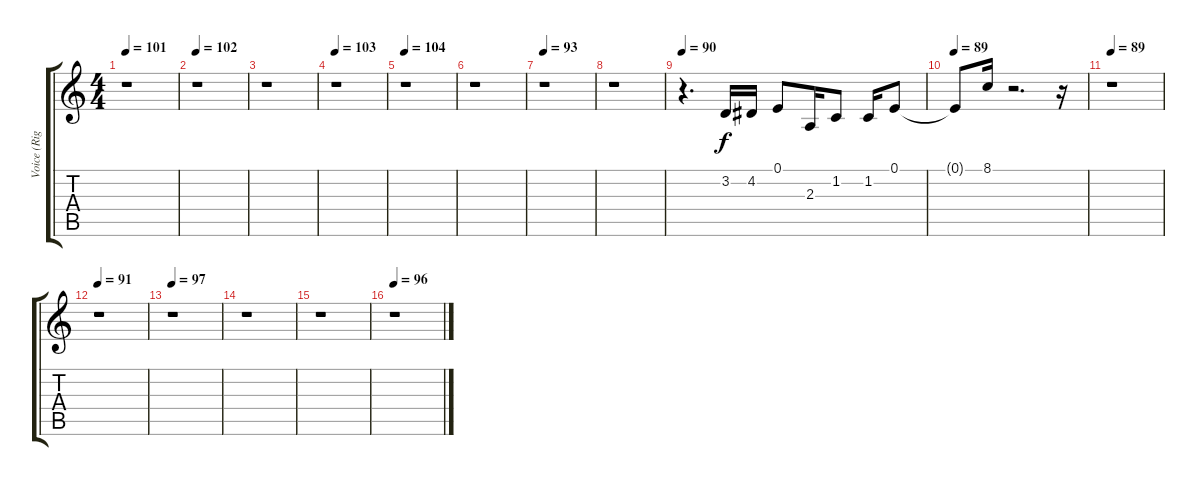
\track ("Voice (Right)" "Voice (Rig") {instrument synthvoice}
\staff {score tabs}
\tuning (E4 B3 G3 D3 A2 E2) {hide}
\ts (4 4)
\tempo 101
\clef g2
\ks c
r.1{dy f} |
\tempo 102
r.1 |
r.1 |
\tempo 103
r.1 |
\tempo 104
r.1 |
r.1 |
\tempo 93
r.1 |
r.1 |
\tempo 90
r.4{d} 3.2.16 4.2.16 0.1.8 2.3.16 1.2.8 1.2.16 0.1.8 |
\tempo 89
0.1{t}.8 8.1.16 r.2{d} r.16 |
\tempo 89
r.1 |
\tempo 91
r.1 |
\tempo 97
r.1 |
r.1 |
r.1 |
\tempo 96
r.1
